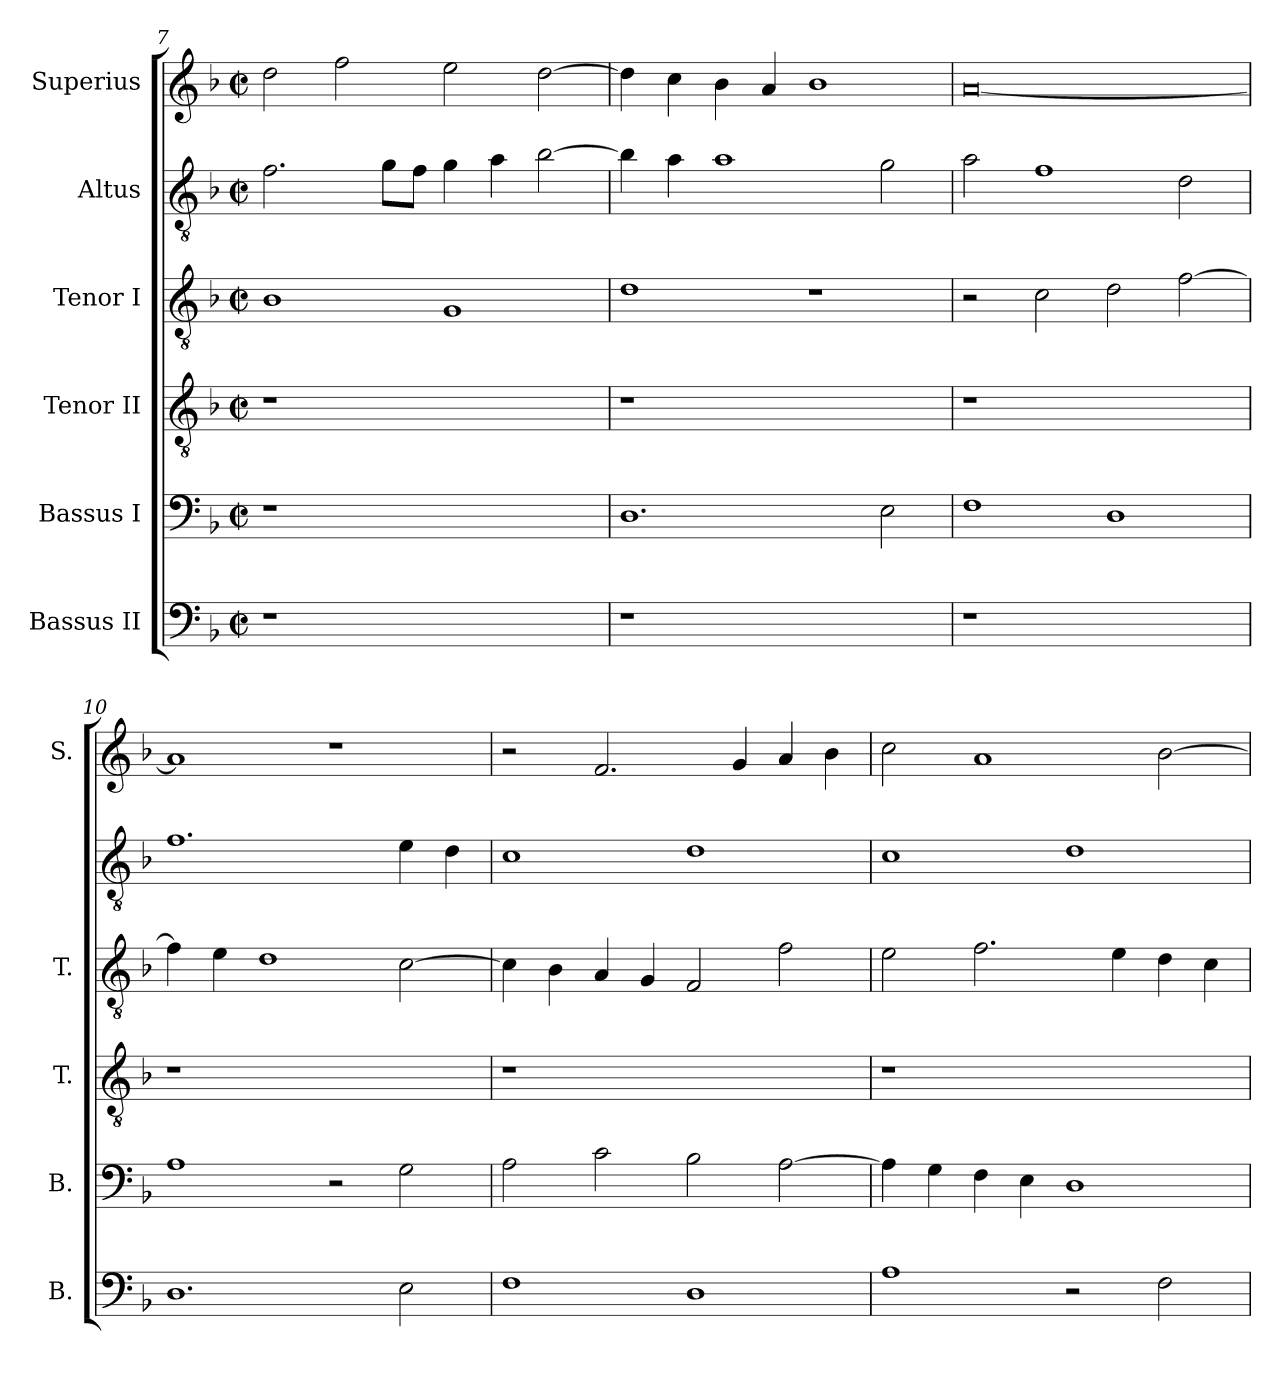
**kern	**kern	**kern	**kern	**kern	**kern
*part6	*part5	*part4	*part3	*part2	*part1
*staff6	*staff5	*staff4	*staff3	*staff2	*staff1
*I"Bassus II	*I"Bassus I	*I"Tenor II	*I"Tenor I	*I"Altus	*I"Superius
*I'B.	*I'B.	*I'T.	*I'T.	*	*I'S.
*clefF4	*clefF4	*clefGv2	*clefGv2	*clefGv2	*clefG2
*	*	*ITrd7c12	*ITrd7c12	*ITrd7c12	*
*k[b-]	*k[b-]	*k[b-]	*k[b-]	*k[b-]	*k[b-]
*F:	*F:	*F:	*F:	*F:	*F:
*M2/2	*M2/2	*M2/2	*M2/2	*M2/2	*M2/2
*met(c|)	*met(c|)	*met(c|)	*met(c|)	*met(c|)	*met(c|)
=7	=7	=7	=7	=7	=7
!LO:N:vis=1	!LO:N:vis=1	!LO:N:vis=1	!	!	!
1r	1r	1r	1BB-i	2.Fi\	2ddi\
.	.	.	.	.	2ffi\
.	.	.	.	8Gi\L	.
.	.	.	.	8Fi\J	.
1ryy	1ryy	1ryy	1GGi	4Gi\	2eei\
.	.	.	.	4Ai\	.
.	.	.	.	[>2B-i\	[>2ddi\
=8	=8	=8	=8	=8	=8
!LO:N:vis=1	!	!LO:N:vis=1	!	!	!
1r	1.Di	1r	1Di	4B-i\]	4ddi\]
.	.	.	.	4Ai\	4cci\
.	.	.	.	1Ai	4b-i\
.	.	.	.	.	4ai/
1ryy	.	1ryy	1r	.	1b-i
.	2Ei\	.	.	2Gi\	.
=9	=9	=9	=9	=9	=9
!LO:N:vis=1	!	!LO:N:vis=1	!	!	!
1r	1Fi	1r	2r	2Ai\	[<0ai
.	.	.	2Ci\	1Fi	.
1ryy	1Di	1ryy	2Di\	.	.
.	.	.	[>2Fi\	2Di\	.
=10	=10	=10	=10	=10	=10
!	!	!LO:N:vis=1	!	!	!
1.Di	1Ai	1r	4Fi\]	1.Fi	1ai]
.	.	.	4Ei\	.	.
.	.	.	1Di	.	.
.	2r	1ryy	.	.	1r
2Ei\	2Gi\	.	[>2Ci\	4Ei\	.
.	.	.	.	4Di\	.
!!LO:PB:g=z
=11	=11	=11	=11	=11	=11
!	!	!LO:N:vis=1	!	!	!
1Fi	2Ai\	1r	4Ci\]	1Ci	2r
.	.	.	4BB-i\	.	.
.	2ci\	.	4AAi/	.	2.fi/
.	.	.	4GGi/	.	.
1Di	2B-i\	1ryy	2FFi/	1Di	.
.	.	.	.	.	4gi/
.	[>2Ai\	.	2Fi\	.	4ai/
.	.	.	.	.	4b-i\
=12	=12	=12	=12	=12	=12
!	!	!LO:N:vis=1	!	!	!
1Ai	4Ai\]	1r	2Ei\	1Ci	2cci\
.	4Gi\	.	.	.	.
.	4Fi\	.	2.Fi\	.	1ai
.	4Ei\	.	.	.	.
2r	1Di	1ryy	.	1Di	.
.	.	.	4Ei\	.	.
2Fi\	.	.	4Di\	.	[>2b-i\
.	.	.	4Ci\	.	.
=	=	=	=	=	=
*-	*-	*-	*-	*-	*-
